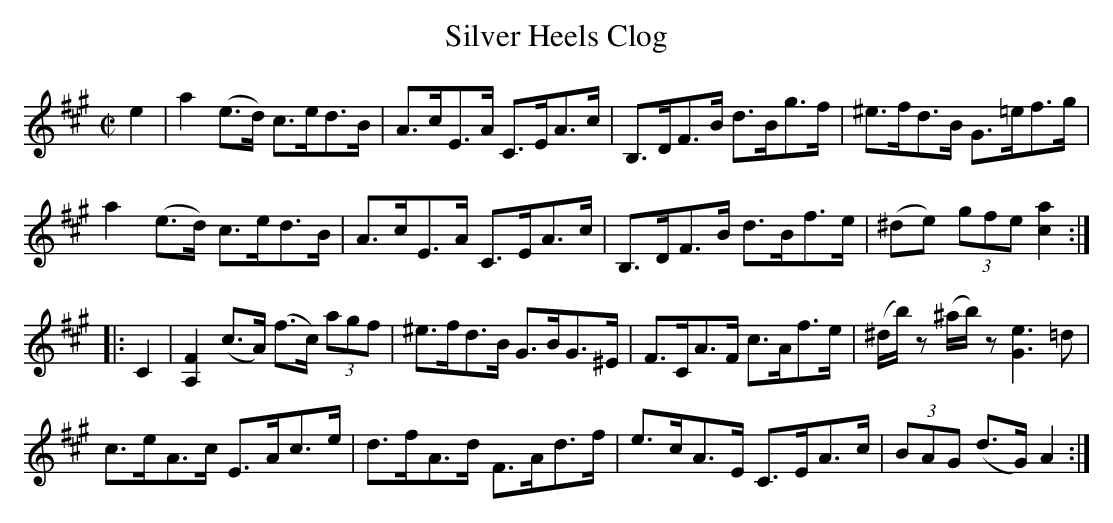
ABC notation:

X:1
T:Silver Heels Clog
M:C|
L:1/8
K:A
e2 | a2 (e>d) c>ed>B | A>cE>A C>EA>c | B,>DF>B d>Bg>f | ^e>fd>B G>=ef>g |
a2 (e>d) c>ed>B | A>cE>A C>EA>c | B,>DF>B d>Bf>e | (^de) (3gfe [c2a2] :|
|: C2 | [A,2F2] (c>A) (f>c) (3agf | ^e>fd>B G>BG>^E | F>CA>F c>Af>e | (^d/2b/2)z (^a/2b/2)z [G3e3]=d |
c>eA>c E>Ac>e | d>fA>d F>Ad>f | e>cA>E C>EA>c | (3BAG (d>G) A2 :|
